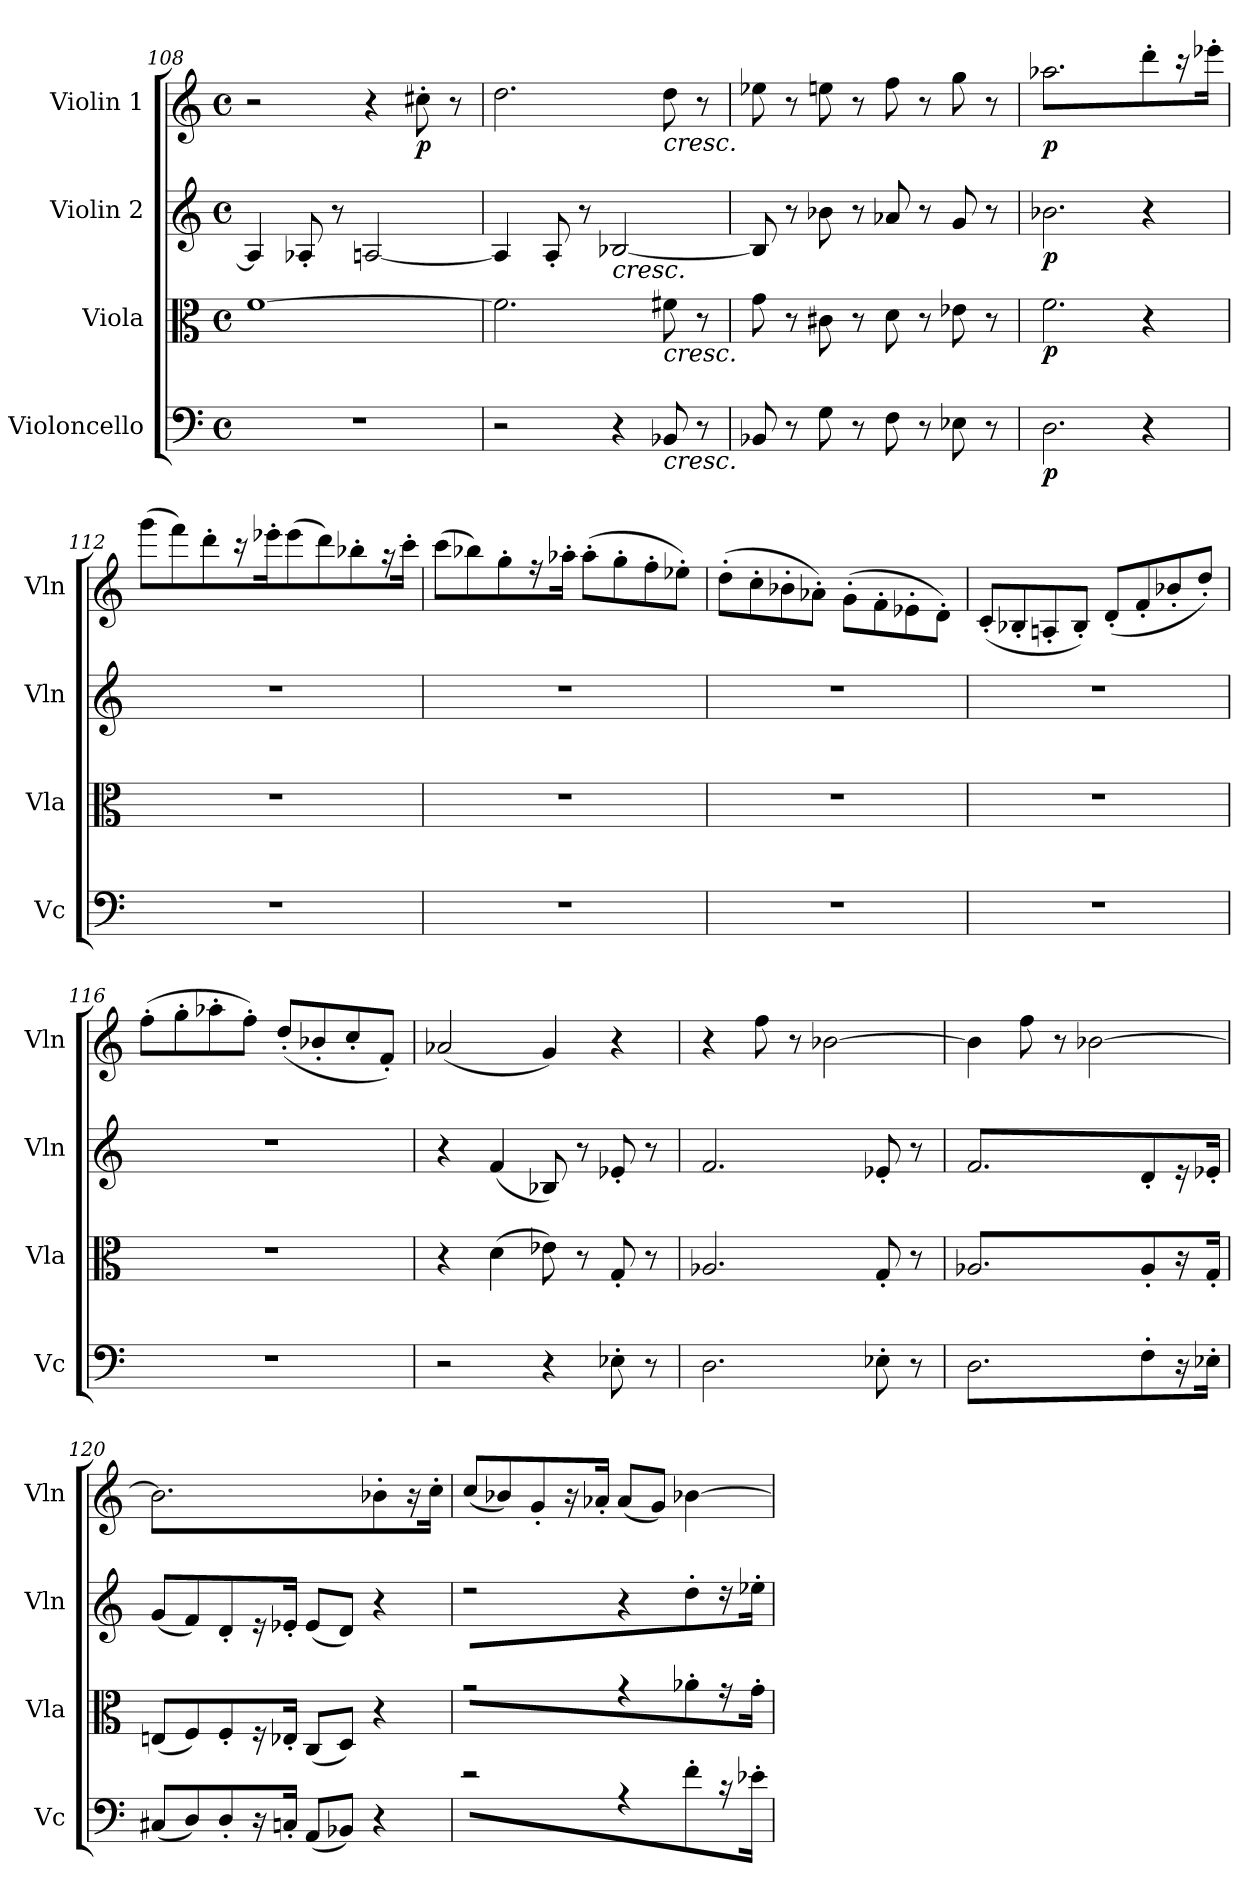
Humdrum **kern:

**kern	**dynam	**kern	**dynam	**kern	**dynam	**kern	**dynam
*part4	*part4	*part3	*part3	*part2	*part2	*part1	*part1
*staff4	*staff4	*staff3	*staff3	*staff2	*staff2	*staff1	*staff1
*I"Violoncello	*	*I"Viola	*	*I"Violin 2	*	*I"Violin 1	*
*I'Vc	*	*I'Vla	*	*I'Vln	*	*I'Vln	*
!!LO:LB:g=z
*clefF4	*	*clefC3	*	*clefG2	*	*clefG2	*
*k[]	*	*k[]	*	*k[]	*	*k[]	*
*M4/4	*	*M4/4	*	*M4/4	*	*M4/4	*
*met(c)	*	*met(c)	*	*met(c)	*	*met(c)	*
=108	=108	=108	=108	=108	=108	=108	=108
1r	.	[>1f	.	4A-/]	.	2r	.
.	.	.	.	8A-X'/	.	.	.
.	.	.	.	8r	.	.	.
.	.	.	.	[<2An/	.	4r	.
!	!	!	!	!	!	!	!LO:DY:b
.	.	.	.	.	.	8cc#X'\	p
.	.	.	.	.	.	8r	.
=109	=109	=109	=109	=109	=109	=109	=109
2r	.	2.f\]	.	4A/]	.	2.dd\	.
.	.	.	.	8A'/	.	.	.
.	.	.	.	8r	.	.	.
!	!	!	!	!LO:TX:b:i:t=cresc.	!	!	!
4r	.	.	.	[<2B-X/	.	.	.
!	!	!	!	!	!	!LO:TX:b:i:t=cresc.	!
!	!	!LO:TX:b:i:t=cresc.	!	!	!	!	!
!LO:TX:b:i:t=cresc.	!	!	!	!	!	!	!
8BB-X/	.	8f#X\	.	.	.	8dd\	.
8r	.	8r	.	.	.	8r	.
=110	=110	=110	=110	=110	=110	=110	=110
8BB-X/	.	8g\	.	8B-/]	.	8ee-X\	.
8r	.	8r	.	8r	.	8r	.
8G\	.	8c#X\	.	8b-X\	.	8een\	.
8r	.	8r	.	8r	.	8r	.
8F\	.	8d\	.	8a-X/	.	8ff\	.
8r	.	8r	.	8r	.	8r	.
8E-X\	.	8e-X\	.	8g/	.	8gg\	.
8r	.	8r	.	8r	.	8r	.
=111	=111	=111	=111	=111	=111	=111	=111
!	!LO:DY:b	!	!LO:DY:b	!	!LO:DY:b	!	!LO:DY:b
2.D\	p	2.f\	p	2.b-X\	p	2.aa-X\	p
4r	.	4r	.	4r	.	8ddd'\L	.
.	.	.	.	.	.	16r	.
.	.	.	.	.	.	16eee-X'\JJ	.
=112	=112	=112	=112	=112	=112	=112	=112
1r	.	1r	.	1r	.	(8ggg\L	.
.	.	.	.	.	.	8fff\J)	.
.	.	.	.	.	.	8ddd'\L	.
.	.	.	.	.	.	16r	.
.	.	.	.	.	.	16eee-X'\JJ	.
.	.	.	.	.	.	(8eee-\L	.
.	.	.	.	.	.	8ddd\J)	.
.	.	.	.	.	.	8bb-X'\L	.
.	.	.	.	.	.	16r	.
.	.	.	.	.	.	16ccc'\JJ	.
=113	=113	=113	=113	=113	=113	=113	=113
1r	.	1r	.	1r	.	(>8ccc\L	.
.	.	.	.	.	.	8bb-X\J)	.
.	.	.	.	.	.	8gg'\L	.
.	.	.	.	.	.	16r	.
.	.	.	.	.	.	16aa-X'\JJ	.
.	.	.	.	.	.	(>8aa-'\L	.
.	.	.	.	.	.	8gg'\	.
.	.	.	.	.	.	8ff'\	.
.	.	.	.	.	.	8ee-X'\J)	.
!!LO:LB:g=z
=114	=114	=114	=114	=114	=114	=114	=114
1r	.	1r	.	1r	.	(>8dd'\L	.
.	.	.	.	.	.	8cc'\	.
.	.	.	.	.	.	8b-X'\	.
.	.	.	.	.	.	8a-X'\J)	.
.	.	.	.	.	.	(>8g'\L	.
.	.	.	.	.	.	8f'\	.
.	.	.	.	.	.	8e-X'\	.
.	.	.	.	.	.	8d'\J)	.
!!LO:PB:g=z
=115	=115	=115	=115	=115	=115	=115	=115
1r	.	1r	.	1r	.	(<8c'/L	.
.	.	.	.	.	.	8B-X'/	.
.	.	.	.	.	.	8An'/	.
.	.	.	.	.	.	8B-'/J)	.
.	.	.	.	.	.	(<8d'/L	.
.	.	.	.	.	.	8f'/	.
.	.	.	.	.	.	8b-X'/	.
.	.	.	.	.	.	8dd'/J)	.
=116	=116	=116	=116	=116	=116	=116	=116
1r	.	1r	.	1r	.	(>8ff'\L	.
.	.	.	.	.	.	8gg'\	.
.	.	.	.	.	.	8aa-X'\	.
.	.	.	.	.	.	8ff'\J)	.
.	.	.	.	.	.	(<8dd'/L	.
.	.	.	.	.	.	8b-X'/	.
.	.	.	.	.	.	8cc'/	.
.	.	.	.	.	.	8f'/J)	.
=117	=117	=117	=117	=117	=117	=117	=117
2r	.	4r	.	4r	.	(<2a-X/	.
.	.	(4d\	.	(4f/	.	.	.
4r	.	8e-X\)	.	8B-X/)	.	4g/)	.
.	.	8r	.	8r	.	.	.
8E-X'\	.	8G'/	.	8e-X'/	.	4r	.
8r	.	8r	.	8r	.	.	.
=118	=118	=118	=118	=118	=118	=118	=118
2.D\	.	2.A-X/	.	2.f/	.	4r	.
.	.	.	.	.	.	8ff\	.
.	.	.	.	.	.	8r	.
.	.	.	.	.	.	[2b-X\	.
8E-X'\	.	8G'/	.	8e-X'/	.	.	.
8r	.	8r	.	8r	.	.	.
=119	=119	=119	=119	=119	=119	=119	=119
2.D\	.	2.A-X/	.	2.f/	.	4b-\]	.
.	.	.	.	.	.	8ff\	.
.	.	.	.	.	.	8r	.
.	.	.	.	.	.	[2b-X\	.
8F'\L	.	8A-'/L	.	8d'/L	.	.	.
16r	.	16r	.	16r	.	.	.
16E-X'\JJ	.	16G'/JJ	.	16e-X'/JJ	.	.	.
=120	=120	=120	=120	=120	=120	=120	=120
(8C#X/L	.	(8En/L	.	(8g/L	.	2.b-\]	.
8D/J)	.	8F/J)	.	8f/J)	.	.	.
8D'/L	.	8F'/L	.	8d'/L	.	.	.
16r	.	16r	.	16r	.	.	.
16Cn'/JJ	.	16E-X'/JJ	.	16e-X'/JJ	.	.	.
(<8AA/L	.	(<8C/L	.	(<8e-/L	.	.	.
8BB-X/J)	.	8D/J)	.	8d/J)	.	.	.
4r	.	4r	.	4r	.	8b-X'\L	.
.	.	.	.	.	.	16r	.
.	.	.	.	.	.	16cc'\JJ	.
!!LO:LB:g=z
=121	=121	=121	=121	=121	=121	=121	=121
2r	.	2r	.	2r	.	(>8cc\L	.
.	.	.	.	.	.	8b-X\J)	.
.	.	.	.	.	.	8g'/L	.
.	.	.	.	.	.	16r	.
.	.	.	.	.	.	16a-X'/JJ	.
4r	.	4r	.	4r	.	(<8a-/L	.
.	.	.	.	.	.	8g/J)	.
8f'\L	.	8a-X'\L	.	8dd'\L	.	[>4b-X\	.
16r	.	16r	.	16r	.	.	.
16e-X'\JJ	.	16g'\JJ	.	16ee-X'\JJ	.	.	.
=	=	=	=	=	=	=	=
*-	*-	*-	*-	*-	*-	*-	*-
